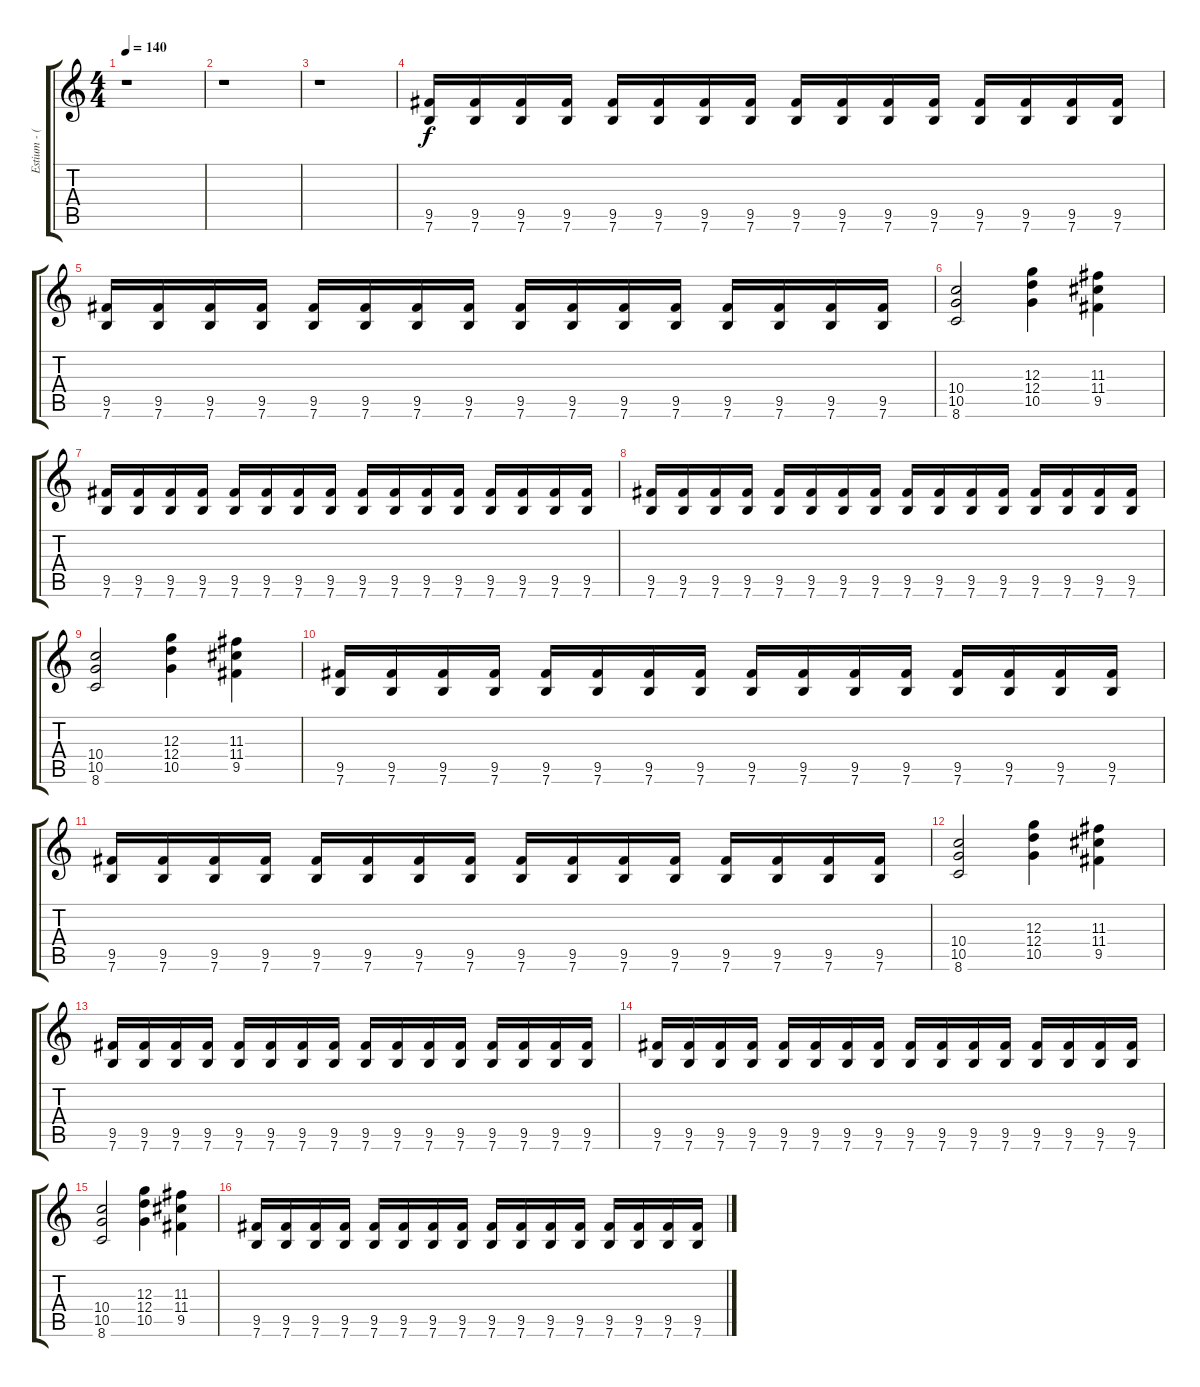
\track ("Estium - (Backing Guitars)" "Estium - (") {instrument distortionguitar}
\staff {score tabs}
\tuning (E4 B3 G3 D3 A2 E2) {hide}
\ts (4 4)
\tempo 140
\clef g2
\ks c
r.1{dy f instrument distortionguitar} |
r.1 |
r.1 |
(9.5 7.6).16 (9.5 7.6).16 (9.5 7.6).16 (9.5 7.6).16 (9.5 7.6).16 (9.5 7.6).16 (9.5 7.6).16 (9.5 7.6).16 (9.5 7.6).16 (9.5 7.6).16 (9.5 7.6).16 (9.5 7.6).16 (9.5 7.6).16 (9.5 7.6).16 (9.5 7.6).16 (9.5 7.6).16 |
(9.5 7.6).16 (9.5 7.6).16 (9.5 7.6).16 (9.5 7.6).16 (9.5 7.6).16 (9.5 7.6).16 (9.5 7.6).16 (9.5 7.6).16 (9.5 7.6).16 (9.5 7.6).16 (9.5 7.6).16 (9.5 7.6).16 (9.5 7.6).16 (9.5 7.6).16 (9.5 7.6).16 (9.5 7.6).16 |
(10.4 10.5 8.6).2 (12.3 12.4 10.5).4 (11.3 11.4 9.5).4 |
(9.5 7.6).16 (9.5 7.6).16 (9.5 7.6).16 (9.5 7.6).16 (9.5 7.6).16 (9.5 7.6).16 (9.5 7.6).16 (9.5 7.6).16 (9.5 7.6).16 (9.5 7.6).16 (9.5 7.6).16 (9.5 7.6).16 (9.5 7.6).16 (9.5 7.6).16 (9.5 7.6).16 (9.5 7.6).16 |
(9.5 7.6).16 (9.5 7.6).16 (9.5 7.6).16 (9.5 7.6).16 (9.5 7.6).16 (9.5 7.6).16 (9.5 7.6).16 (9.5 7.6).16 (9.5 7.6).16 (9.5 7.6).16 (9.5 7.6).16 (9.5 7.6).16 (9.5 7.6).16 (9.5 7.6).16 (9.5 7.6).16 (9.5 7.6).16 |
(10.4 10.5 8.6).2 (12.3 12.4 10.5).4 (11.3 11.4 9.5).4 |
(9.5 7.6).16 (9.5 7.6).16 (9.5 7.6).16 (9.5 7.6).16 (9.5 7.6).16 (9.5 7.6).16 (9.5 7.6).16 (9.5 7.6).16 (9.5 7.6).16 (9.5 7.6).16 (9.5 7.6).16 (9.5 7.6).16 (9.5 7.6).16 (9.5 7.6).16 (9.5 7.6).16 (9.5 7.6).16 |
(9.5 7.6).16 (9.5 7.6).16 (9.5 7.6).16 (9.5 7.6).16 (9.5 7.6).16 (9.5 7.6).16 (9.5 7.6).16 (9.5 7.6).16 (9.5 7.6).16 (9.5 7.6).16 (9.5 7.6).16 (9.5 7.6).16 (9.5 7.6).16 (9.5 7.6).16 (9.5 7.6).16 (9.5 7.6).16 |
(10.4 10.5 8.6).2 (12.3 12.4 10.5).4 (11.3 11.4 9.5).4 |
(9.5 7.6).16 (9.5 7.6).16 (9.5 7.6).16 (9.5 7.6).16 (9.5 7.6).16 (9.5 7.6).16 (9.5 7.6).16 (9.5 7.6).16 (9.5 7.6).16 (9.5 7.6).16 (9.5 7.6).16 (9.5 7.6).16 (9.5 7.6).16 (9.5 7.6).16 (9.5 7.6).16 (9.5 7.6).16 |
(9.5 7.6).16 (9.5 7.6).16 (9.5 7.6).16 (9.5 7.6).16 (9.5 7.6).16 (9.5 7.6).16 (9.5 7.6).16 (9.5 7.6).16 (9.5 7.6).16 (9.5 7.6).16 (9.5 7.6).16 (9.5 7.6).16 (9.5 7.6).16 (9.5 7.6).16 (9.5 7.6).16 (9.5 7.6).16 |
(10.4 10.5 8.6).2 (12.3 12.4 10.5).4 (11.3 11.4 9.5).4 |
(9.5 7.6).16 (9.5 7.6).16 (9.5 7.6).16 (9.5 7.6).16 (9.5 7.6).16 (9.5 7.6).16 (9.5 7.6).16 (9.5 7.6).16 (9.5 7.6).16 (9.5 7.6).16 (9.5 7.6).16 (9.5 7.6).16 (9.5 7.6).16 (9.5 7.6).16 (9.5 7.6).16 (9.5 7.6).16
